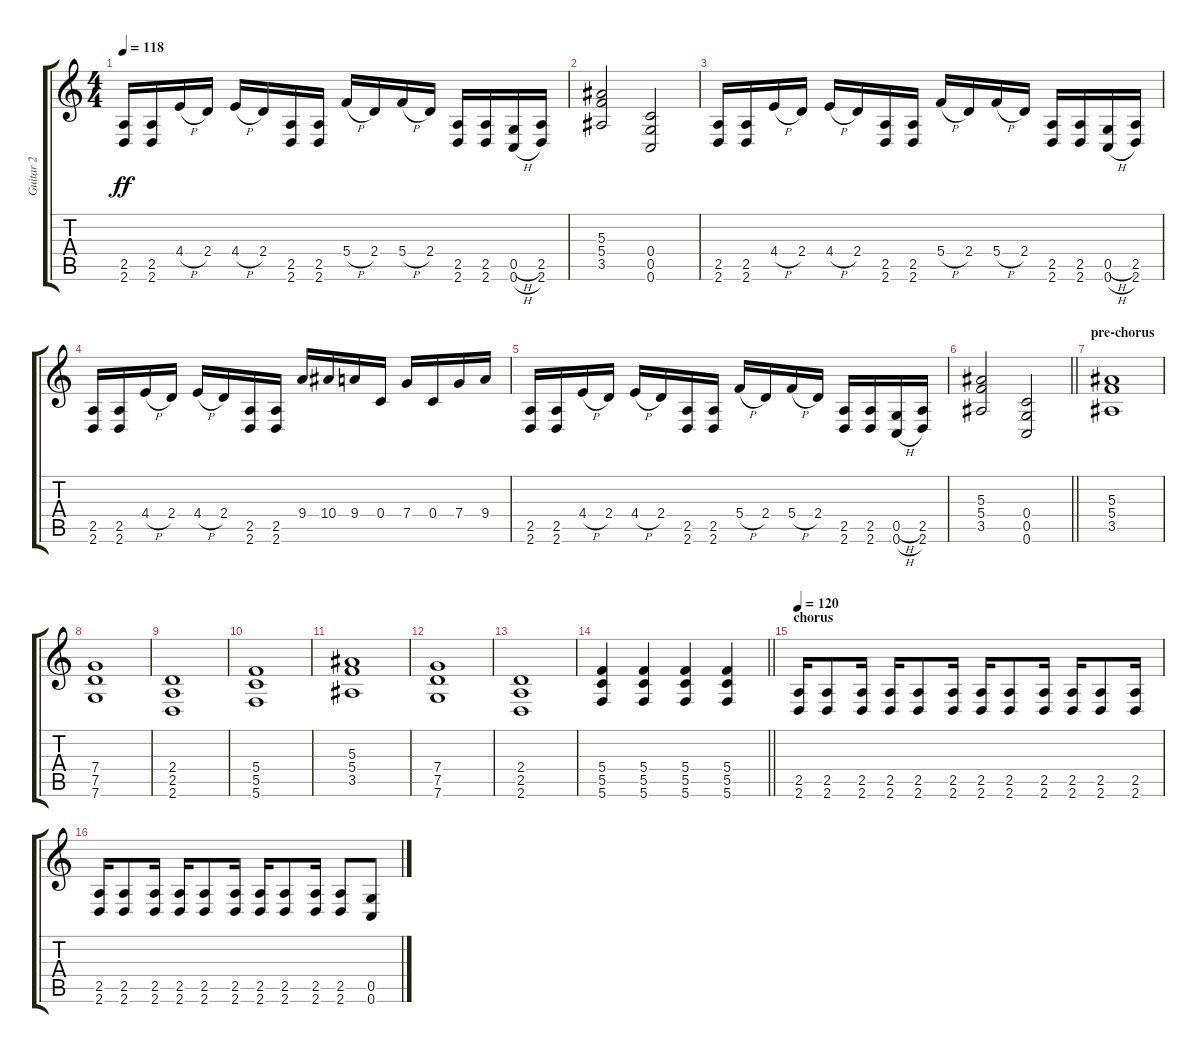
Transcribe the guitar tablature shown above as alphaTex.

\track ("Guitar 2" "Guitar 2") {instrument distortionguitar}
\staff {score tabs}
\tuning (D4 A3 F3 C3 G2 C2) {hide}
\ts (4 4)
\tempo 118
\clef g2
\ks c
(2.5 2.6).16{dy ff} (2.5 2.6).16 4.4{h}.16 2.4.16 4.4{h}.16 2.4.16 (2.5 2.6).16 (2.5 2.6).16 5.4{h}.16 2.4.16 5.4{h}.16 2.4.16 (2.5 2.6).16 (2.5 2.6).16 (0.5{h} 0.6{h}).16 (2.5 2.6).16 |
(5.3 5.4 3.5).2 (0.4 0.5 0.6).2 |
(2.5 2.6).16 (2.5 2.6).16 4.4{h}.16 2.4.16 4.4{h}.16 2.4.16 (2.5 2.6).16 (2.5 2.6).16 5.4{h}.16 2.4.16 5.4{h}.16 2.4.16 (2.5 2.6).16 (2.5 2.6).16 (0.5{h} 0.6{h}).16 (2.5 2.6).16 |
(2.5 2.6).16 (2.5 2.6).16 4.4{h}.16 2.4.16 4.4{h}.16 2.4.16 (2.5 2.6).16 (2.5 2.6).16 9.4.16 10.4.16 9.4.16 0.4.16 7.4.16 0.4.16 7.4.16 9.4.16 |
(2.5 2.6).16 (2.5 2.6).16 4.4{h}.16 2.4.16 4.4{h}.16 2.4.16 (2.5 2.6).16 (2.5 2.6).16 5.4{h}.16 2.4.16 5.4{h}.16 2.4.16 (2.5 2.6).16 (2.5 2.6).16 (0.5{h} 0.6{h}).16 (2.5 2.6).16 |
\barLineRight lightlight
(5.3 5.4 3.5).2 (0.4 0.5 0.6).2 |
\section ("" "pre-chorus")
(5.3 5.4 3.5).1 |
(7.4 7.5 7.6).1 |
(2.4 2.5 2.6).1 |
(5.4 5.5 5.6).1 |
(5.3 5.4 3.5).1 |
(7.4 7.5 7.6).1 |
(2.4 2.5 2.6).1 |
\barLineRight lightlight
(5.4 5.5 5.6).4 (5.4 5.5 5.6).4 (5.4 5.5 5.6).4 (5.4 5.5 5.6).4 |
\section ("" "chorus")
\tempo 120
(2.5 2.6).16 (2.5 2.6).8 (2.5 2.6).16 (2.5 2.6).16 (2.5 2.6).8 (2.5 2.6).16 (2.5 2.6).16 (2.5 2.6).8 (2.5 2.6).16 (2.5 2.6).16 (2.5 2.6).8 (2.5 2.6).16 |
(2.5 2.6).16 (2.5 2.6).8 (2.5 2.6).16 (2.5 2.6).16 (2.5 2.6).8 (2.5 2.6).16 (2.5 2.6).16 (2.5 2.6).8 (2.5 2.6).16 (2.5 2.6).8 (0.5 0.6).8
